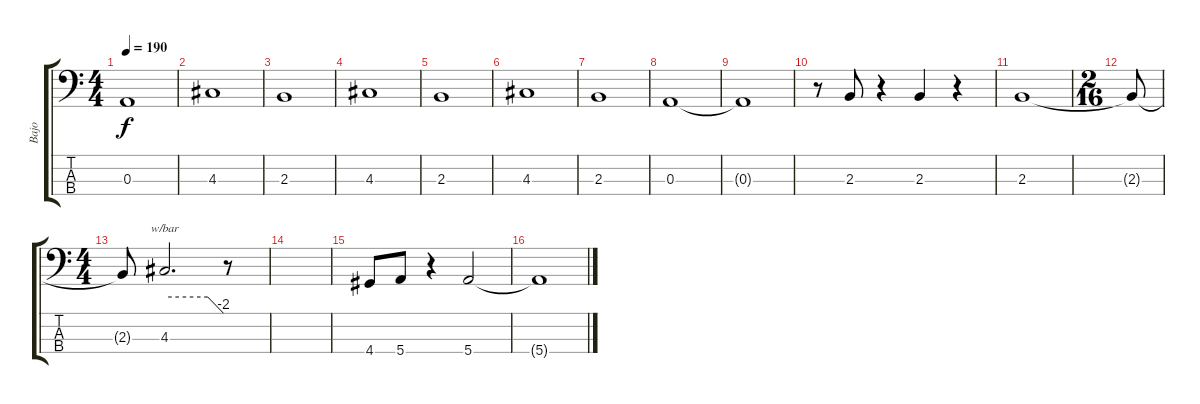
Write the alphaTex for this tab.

\track ("Bajo" "Bajo") {instrument electricbassfinger}
\staff {score tabs}
\tuning (G2 D2 A1 E1) {hide}
\ts (4 4)
\tempo 190
\clef f4
\ks c
0.3{t}.1{dy f} |
4.3.1 |
2.3.1 |
4.3.1 |
2.3.1 |
4.3.1 |
2.3.1 |
0.3.1 |
0.3{t}.1 |
r.8 2.3.8 r.4 2.3.4 r.4 |
2.3.1 |
\ts (2 16)
2.3{t}.8 |
\ts (4 4)
2.3{t}.8 4.3.2{d tbe (custom default 0 0 44 0 60 -8)} r.8 |
|
4.4.8 5.4.8 r.4 5.4.2 |
5.4{t}.1
